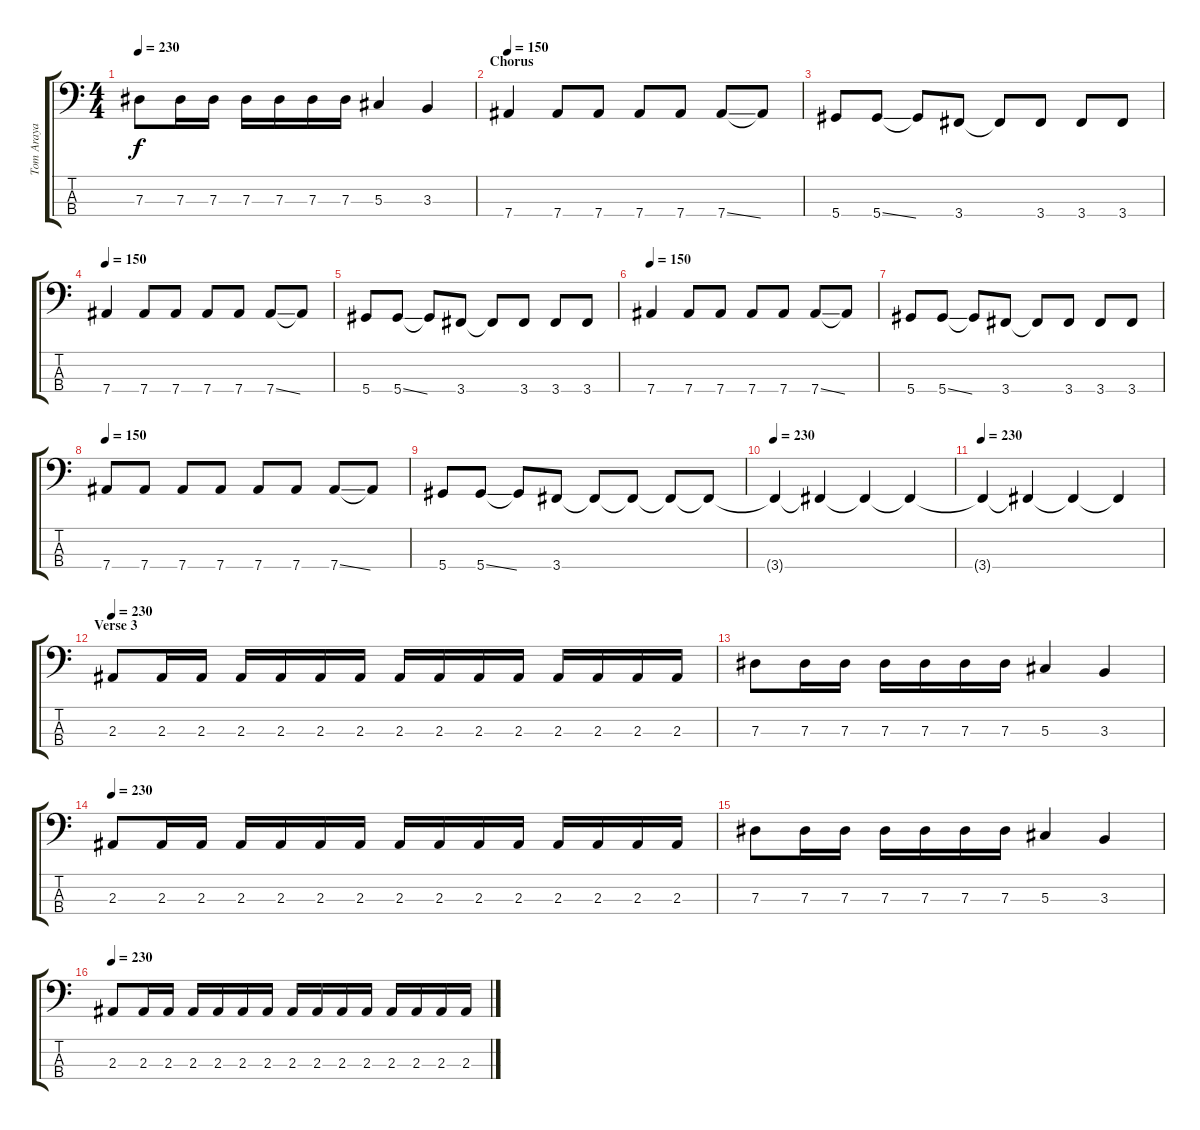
\track ("Tom Araya" "Tom Araya") {instrument distortionguitar}
\staff {score tabs}
\tuning (Gb2 Db2 Ab1 Eb1) {hide}
\ts (4 4)
\tempo 230
\clef f4
\ks c
7.3.8{dy f} 7.3.16 7.3.16 7.3.16 7.3.16 7.3.16 7.3.16 5.3.4 3.3.4 |
\section ("" "Chorus")
\tempo 150
7.4.4 7.4.8 7.4.8 7.4.8 7.4.8 7.4{ss}.8 7.4{t}.8 |
5.4.8 5.4{ss}.8 5.4{t}.8 3.4.8 3.4{t}.8 3.4.8 3.4.8 3.4.8 |
\tempo 150
7.4.4 7.4.8 7.4.8 7.4.8 7.4.8 7.4{ss}.8 7.4{t}.8 |
5.4.8 5.4{ss}.8 5.4{t}.8 3.4.8 3.4{t}.8 3.4.8 3.4.8 3.4.8 |
\tempo 150
7.4.4 7.4.8 7.4.8 7.4.8 7.4.8 7.4{ss}.8 7.4{t}.8 |
5.4.8 5.4{ss}.8 5.4{t}.8 3.4.8 3.4{t}.8 3.4.8 3.4.8 3.4.8 |
\tempo 150
7.4.8 7.4.8 7.4.8 7.4.8 7.4.8 7.4.8 7.4{ss}.8 7.4{t}.8 |
5.4.8 5.4{ss}.8 5.4{t}.8 3.4.8 3.4{t}.8 3.4{t}.8 3.4{t}.8 3.4{t}.8 |
\tempo 230
3.4{t}.4 3.4{t}.4 3.4{t}.4 3.4{t}.4 |
\tempo 230
3.4{t}.4 3.4{t}.4 3.4{t}.4 3.4{t}.4 |
\section ("" "Verse 3")
\tempo 230
2.3.8 2.3.16 2.3.16 2.3.16 2.3.16 2.3.16 2.3.16 2.3.16 2.3.16 2.3.16 2.3.16 2.3.16 2.3.16 2.3.16 2.3.16 |
7.3.8 7.3.16 7.3.16 7.3.16 7.3.16 7.3.16 7.3.16 5.3.4 3.3.4 |
\tempo 230
2.3.8 2.3.16 2.3.16 2.3.16 2.3.16 2.3.16 2.3.16 2.3.16 2.3.16 2.3.16 2.3.16 2.3.16 2.3.16 2.3.16 2.3.16 |
7.3.8 7.3.16 7.3.16 7.3.16 7.3.16 7.3.16 7.3.16 5.3.4 3.3.4 |
\tempo 230
2.3.8 2.3.16 2.3.16 2.3.16 2.3.16 2.3.16 2.3.16 2.3.16 2.3.16 2.3.16 2.3.16 2.3.16 2.3.16 2.3.16 2.3.16
